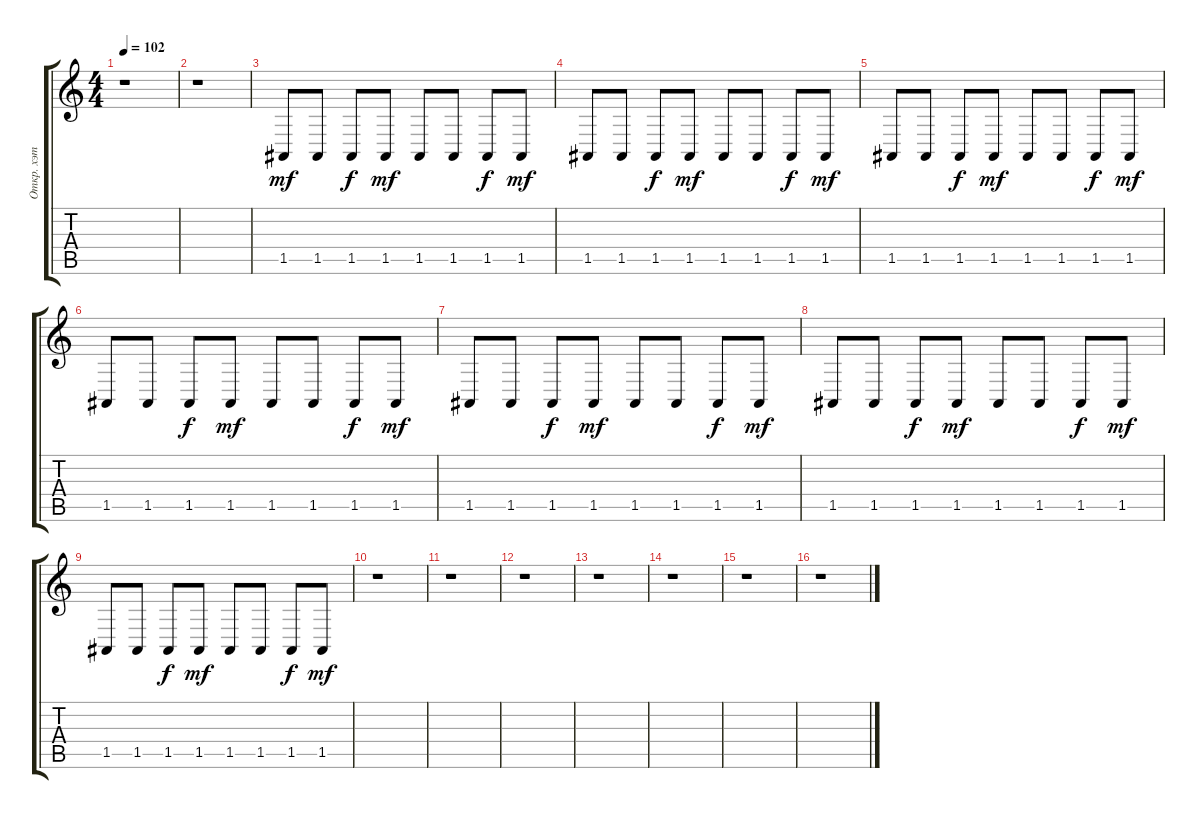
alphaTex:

\track ("Откр. хэт" "Откр. хэт") {instrument acousticgrandpiano}
\staff {score tabs}
\tuning (E4 B3 G3 D3 A2 E2) {hide}
\ts (4 4)
\tempo 102
\clef g2
\ks c
r.1{dy f} |
r.1 |
1.5.8{dy mf} 1.5.8 1.5.8{dy f} 1.5.8{dy mf} 1.5.8 1.5.8 1.5.8{dy f} 1.5.8{dy mf} |
1.5.8 1.5.8 1.5.8{dy f} 1.5.8{dy mf} 1.5.8 1.5.8 1.5.8{dy f} 1.5.8{dy mf} |
1.5.8 1.5.8 1.5.8{dy f} 1.5.8{dy mf} 1.5.8 1.5.8 1.5.8{dy f} 1.5.8{dy mf} |
1.5.8 1.5.8 1.5.8{dy f} 1.5.8{dy mf} 1.5.8 1.5.8 1.5.8{dy f} 1.5.8{dy mf} |
1.5.8 1.5.8 1.5.8{dy f} 1.5.8{dy mf} 1.5.8 1.5.8 1.5.8{dy f} 1.5.8{dy mf} |
1.5.8 1.5.8 1.5.8{dy f} 1.5.8{dy mf} 1.5.8 1.5.8 1.5.8{dy f} 1.5.8{dy mf} |
1.5.8 1.5.8 1.5.8{dy f} 1.5.8{dy mf} 1.5.8 1.5.8 1.5.8{dy f} 1.5.8{dy mf} |
r.1 |
r.1 |
r.1 |
r.1 |
r.1 |
r.1 |
r.1
